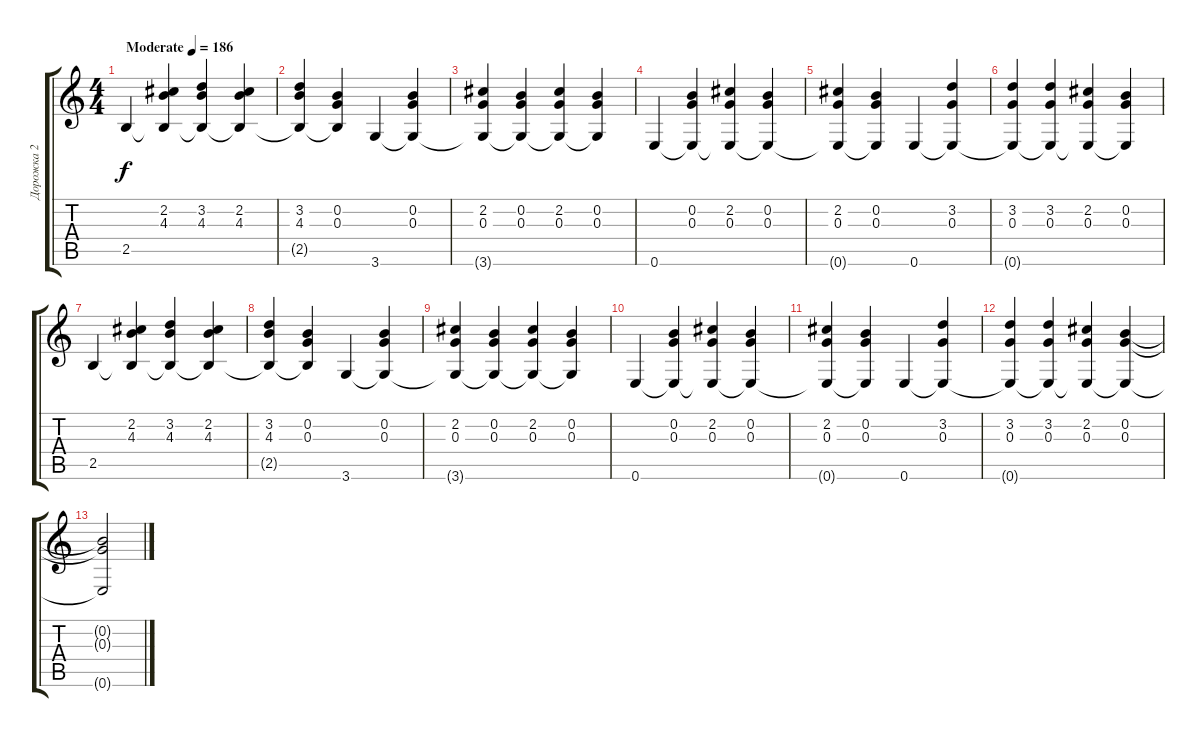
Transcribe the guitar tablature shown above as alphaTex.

\track ("Дорожка 2" "Дорожка 2") {instrument distortionguitar}
\staff {score tabs}
\tuning (E4 B3 G3 D3 A2 E2) {hide}
\ts (4 4)
\tempo (186 "Moderate")
\clef g2
\ks c
2.5.4{dy f instrument distortionguitar} (2.2 4.3 2.5{t}).4 (3.2 4.3 2.5{t}).4 (2.2 4.3 2.5{t}).4 |
(3.2 4.3 2.5{t}).4 (0.2 0.3 2.5{t}).4 3.6.4 (0.2 0.3 3.6{t}).4 |
(2.2 0.3 3.6{t}).4 (0.2 0.3 3.6{t}).4 (2.2 0.3 3.6{t}).4 (0.2 0.3 3.6{t}).4 |
0.6.4 (0.2 0.3 0.6{t}).4 (2.2 0.3 0.6{t}).4 (0.2 0.3 0.6{t}).4 |
(2.2 0.3 0.6{t}).4 (0.2 0.3 0.6{t}).4 0.6.4 (3.2 0.3 0.6{t}).4 |
(3.2 0.3 0.6{t}).4 (3.2 0.3 0.6{t}).4 (2.2 0.3 0.6{t}).4 (0.2 0.3 0.6{t}).4 |
2.5.4 (2.2 4.3 2.5{t}).4 (3.2 4.3 2.5{t}).4 (2.2 4.3 2.5{t}).4 |
(3.2 4.3 2.5{t}).4 (0.2 0.3 2.5{t}).4 3.6.4 (0.2 0.3 3.6{t}).4 |
(2.2 0.3 3.6{t}).4 (0.2 0.3 3.6{t}).4 (2.2 0.3 3.6{t}).4 (0.2 0.3 3.6{t}).4 |
0.6.4 (0.2 0.3 0.6{t}).4 (2.2 0.3 0.6{t}).4 (0.2 0.3 0.6{t}).4 |
(2.2 0.3 0.6{t}).4 (0.2 0.3 0.6{t}).4 0.6.4 (3.2 0.3 0.6{t}).4 |
(3.2 0.3 0.6{t}).4 (3.2 0.3 0.6{t}).4 (2.2 0.3 0.6{t}).4 (0.2 0.3 0.6{t}).4 |
(0.2{t} 0.3{t} 0.6{t}).2
